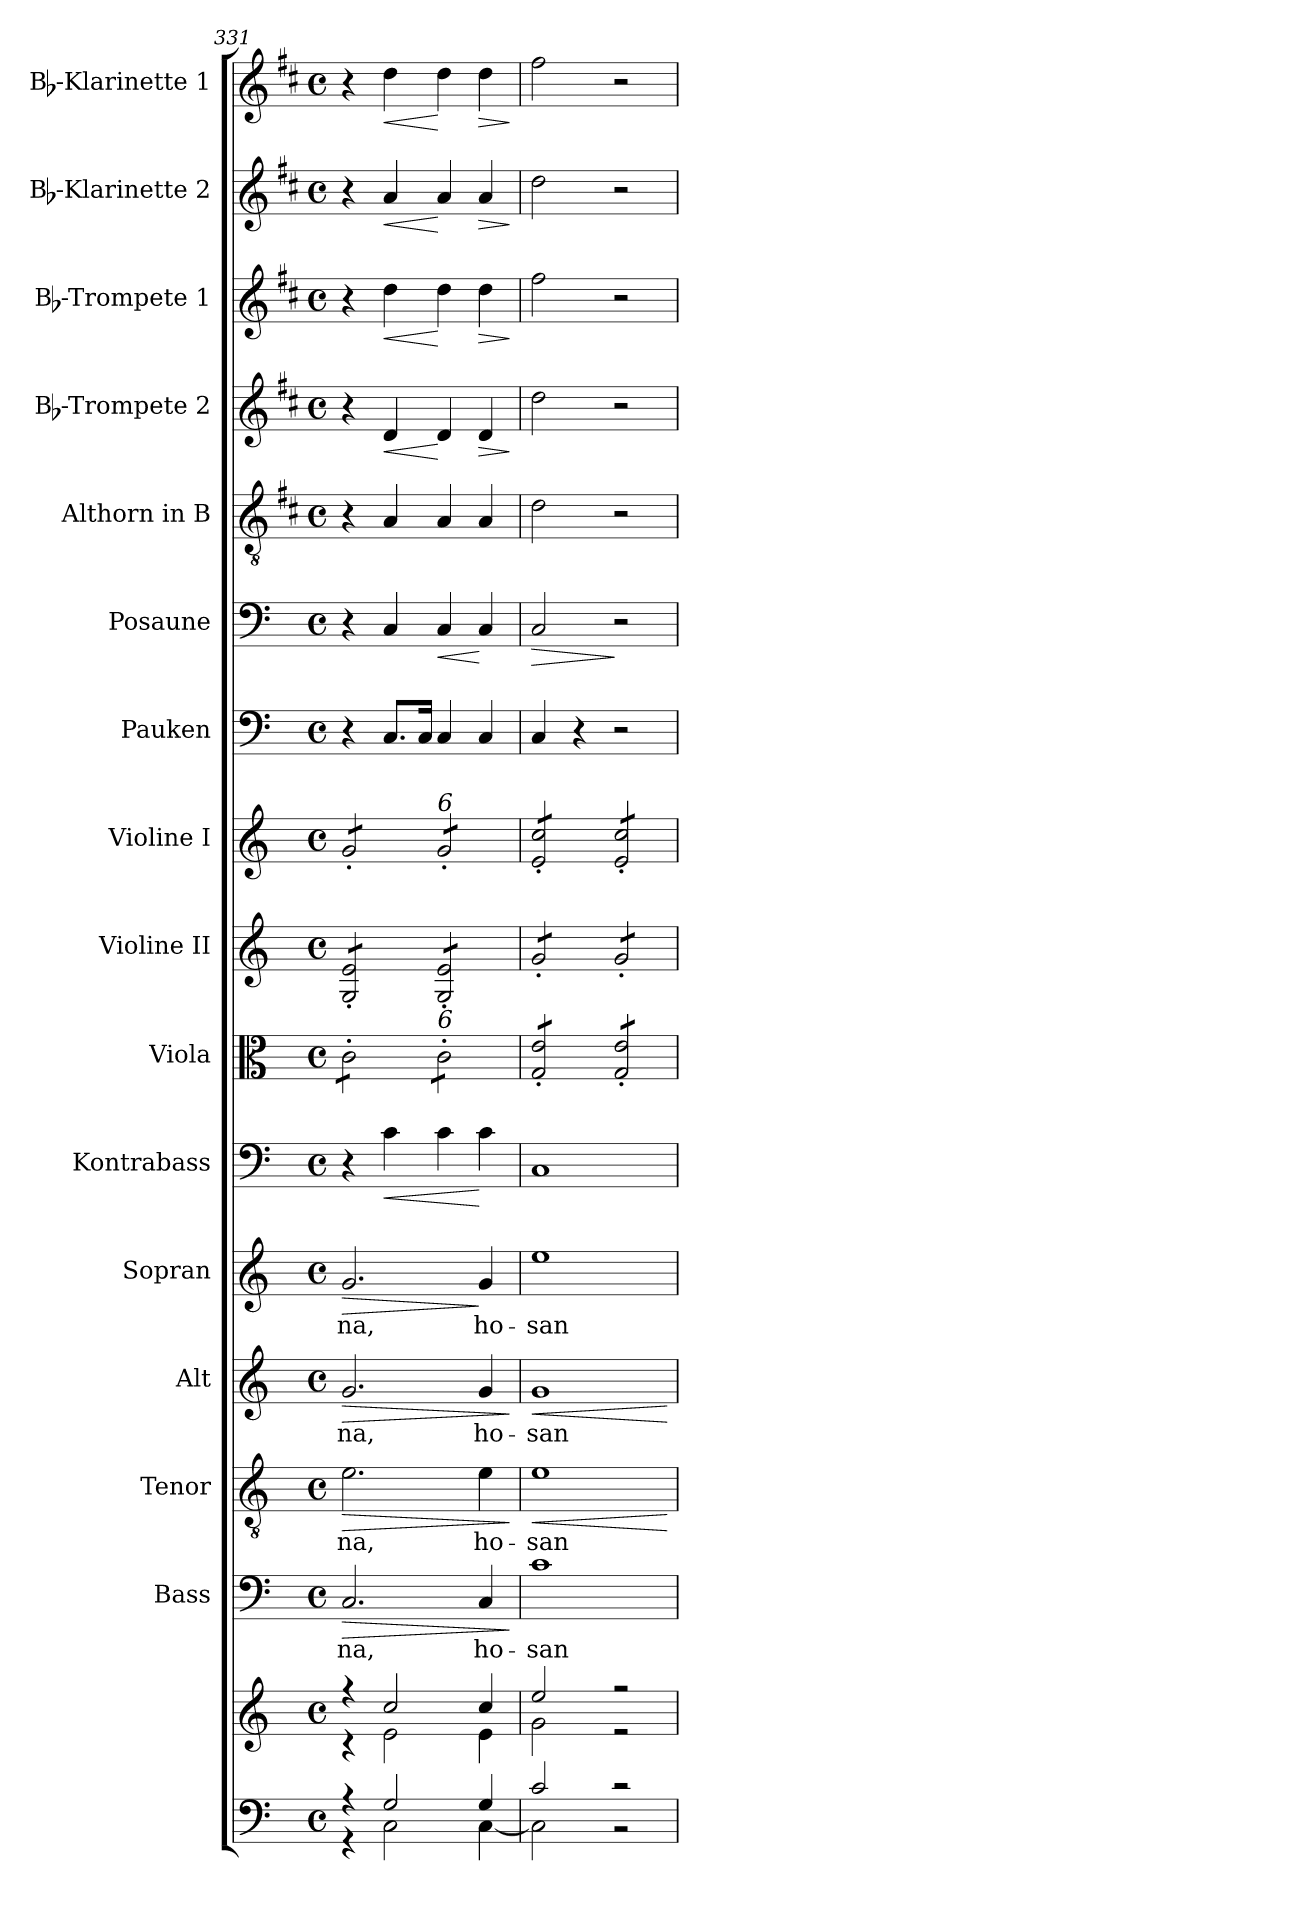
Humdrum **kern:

**kern	**kern	**kern	**text	**dynam	**kern	**text	**dynam	**kern	**text	**dynam	**kern	**text	**dynam	**kern	**dynam	**kern	**kern	**kern	**kern	**kern	**dynam	**kern	**kern	**dynam	**kern	**dynam	**kern	**dynam	**kern	**dynam
*part16	*part16	*part15	*part15	*part15	*part14	*part14	*part14	*part13	*part13	*part13	*part12	*part12	*part12	*part11	*part11	*part10	*part9	*part8	*part7	*part6	*part6	*part5	*part4	*part4	*part3	*part3	*part2	*part2	*part1	*part1
*staff17	*staff16	*staff15	*staff15	*staff15	*staff14	*staff14	*staff14	*staff13	*staff13	*staff13	*staff12	*staff12	*staff12	*staff11	*staff11	*staff10	*staff9	*staff8	*staff7	*staff6	*staff6	*staff5	*staff4	*staff4	*staff3	*staff3	*staff2	*staff2	*staff1	*staff1
*	*	*I"Bass	*	*	*I"Tenor	*	*	*I"Alt	*	*	*I"Sopran	*	*	*I"Kontrabass	*	*I"Viola	*I"Violine II	*I"Violine I	*I"Pauken	*I"Posaune	*	*I"Althorn in B	*I"Bb-Trompete 2	*	*I"Bb-Trompete 1	*	*I"Bb-Klarinette 2	*	*I"Bb-Klarinette 1	*
*	*	*I'B.	*	*	*I'T.	*	*	*I'A.	*	*	*I'S.	*	*	*I'Kb.	*	*I'Vla.	*I'Vl. II	*I'Vl. I	*I'Pk.	*I'Pos.	*	*	*I'Bb Trp. 2	*	*I'Bb Trp. 1	*	*I'Bb Kl. 2	*	*I'Bb Kl. 1	*
*clefF4	*clefG2	*clefF4	*	*	*clefGv2	*	*	*clefG2	*	*	*clefG2	*	*	*clefF4	*	*clefC3	*clefG2	*clefG2	*clefF4	*clefF4	*	*clefGv2	*clefG2	*	*clefG2	*	*clefG2	*	*clefG2	*
*	*	*	*	*	*	*	*	*	*	*	*	*	*	*ITrd7c12	*	*	*	*	*	*	*	*ITrd1c2	*ITrd1c2	*	*ITrd1c2	*	*ITrd1c2	*	*ITrd1c2	*
*k[]	*k[]	*k[]	*	*	*k[]	*	*	*k[]	*	*	*k[]	*	*	*k[]	*	*k[]	*k[]	*k[]	*k[]	*k[]	*	*k[]	*k[]	*	*k[]	*	*k[]	*	*k[]	*
*C:	*C:	*C:	*	*	*C:	*	*	*C:	*	*	*C:	*	*	*C:	*	*C:	*C:	*C:	*C:	*C:	*	*C:	*C:	*	*C:	*	*C:	*	*C:	*
*M4/4	*M4/4	*M4/4	*	*	*M4/4	*	*	*M4/4	*	*	*M4/4	*	*	*M4/4	*	*M4/4	*M4/4	*M4/4	*M4/4	*M4/4	*	*M4/4	*M4/4	*	*M4/4	*	*M4/4	*	*M4/4	*
*met(c)	*met(c)	*met(c)	*	*	*met(c)	*	*	*met(c)	*	*	*met(c)	*	*	*met(c)	*	*met(c)	*met(c)	*met(c)	*met(c)	*met(c)	*	*met(c)	*met(c)	*	*met(c)	*	*met(c)	*	*met(c)	*
=331	=331	=331	=331	=331	=331	=331	=331	=331	=331	=331	=331	=331	=331	=331	=331	=331	=331	=331	=331	=331	=331	=331	=331	=331	=331	=331	=331	=331	=331	=331
*^	*^	*	*	*	*	*	*	*	*	*	*	*	*	*	*	*	*	*	*	*	*	*	*	*	*	*	*	*	*	*
!	!	!	!	!	!	!	!	!	!	!	!	!	!	!	!	!	!	!	!	!LO:TX:a:i:t=6	!	!	!	!	!	!	!	!	!	!	!	!
!	!	!	!	!	!	!	!	!	!	!	!	!	!	!	!	!	!	!LO:TX:a:i:t=6	!	!	!	!	!	!	!	!	!	!	!	!	!	!
!	!	!	!	!	!LO:LY:b	!LO:HP:b	!	!LO:LY:b	!LO:HP:b	!	!LO:LY:b	!LO:HP:b	!	!LO:LY:b	!LO:HP:b	!	!	!	!	!	!	!	!	!	!	!	!	!	!	!	!	!
*	*	*	*	*	*	*	*	*	*	*	*	*	*	*	*	*	*	*tremolo	*	*	*	*	*	*	*	*	*	*	*	*	*	*
*	*	*	*	*	*	*	*	*	*	*	*	*	*	*	*	*	*	*	*tremolo	*	*	*	*	*	*	*	*	*	*	*	*	*
*	*	*	*	*	*	*	*	*	*	*	*	*	*	*	*	*	*	*	*	*tremolo	*	*	*	*	*	*	*	*	*	*	*	*
4r	4r	4r	4r	2.C/	-na,	>	2.e\	-na,	>	2.g/	-na,	>	2.g/	-na,	>	4r	.	8c'>\L	8G/'> 8e/'>L	8g'>/L	4r	4r	.	4r	4r	.	4r	.	4r	.	4r	.
.	.	.	.	.	.	.	.	.	.	.	.	.	.	.	.	.	.	8c'>\	8G/'> 8e/'>	8g'>/	.	.	.	.	.	.	.	.	.	.	.	.
!	!	!	!	!	!	!	!	!	!	!	!	!	!	!	!	!	!LO:HP:b	!	!	!	!	!	!	!	!	!LO:HP:b	!	!LO:HP:b	!	!LO:HP:b	!	!LO:HP:b
2G/	2C\	2cc/	2e\	.	.	.	.	.	.	.	.	.	.	.	.	4C\	<	8c'>\	8G/'> 8e/'>	8g'>/	8.C/L	4C/	.	4G/	4c/	<	4cc\	<	4g/	<	4cc\	<
.	.	.	.	.	.	.	.	.	.	.	.	.	.	.	.	.	.	8c'>\J	8G/'> 8e/'>J	8g'>/J	.	.	.	.	.	.	.	.	.	.	.	.
.	.	.	.	.	.	.	.	.	.	.	.	.	.	.	.	.	.	.	.	.	16C/Jk	.	.	.	.	.	.	.	.	.	.	.
!	!	!	!	!	!	!	!	!	!	!	!	!	!	!	!	!	!	!	!	!LO:TX:a:i:t=6	!	!	!	!	!	!	!	!	!	!	!	!
!	!	!	!	!	!	!	!	!	!	!	!	!	!	!	!	!	!	!LO:TX:a:i:t=6	!	!	!	!	!	!	!	!	!	!	!	!	!	!
!	!	!	!	!	!	!	!	!	!	!	!	!	!	!	!	!	!	!	!	!	!	!	!LO:HP:b	!	!	!	!	!	!	!	!	!
.	.	.	.	.	.	.	.	.	.	.	.	.	.	.	.	4C\	.	8c'>\L	8G/'> 8e/'>L	8g'>/L	4C/	4C/	<	4G/	4c/	[	4cc\	[	4g/	[	4cc\	[
.	.	.	.	.	.	.	.	.	.	.	.	.	.	.	.	.	.	8c'>\	8G/'> 8e/'>	8g'>/	.	.	.	.	.	.	.	.	.	.	.	.
!	!	!	!	!	!LO:LY:b	!	!	!LO:LY:b	!	!	!LO:LY:b	!	!	!LO:LY:b	!	!	!	!	!	!	!	!	!	!	!	!LO:HP:b	!	!LO:HP:b	!	!LO:HP:b	!	!LO:HP:b
4G/	[<4C\	4cc/	4e\	4C/	ho-	.	4e\	ho-	.	4g/	ho-	.	4g/	ho-	]	4C\	[	8c'>\	8G/'> 8e/'>	8g'>/	4C/	4C/	[	4G/	4c/	>	4cc\	>	4g/	>	4cc\	>
.	.	.	.	.	.	.	.	.	.	.	.	.	.	.	.	.	.	8c'>\J	8G/'> 8e/'>J	8g'>/J	.	.	.	.	.	.	.	.	.	.	.	.
*v	*v	*	*	*	*	*	*	*	*	*	*	*	*	*	*	*	*	*	*	*	*	*	*	*	*	*	*	*	*	*	*	*
*	*v	*v	*	*	*	*	*	*	*	*	*	*	*	*	*	*	*	*	*	*	*	*	*	*	*	*	*	*	*	*	*
.	.	.	.	]	.	.	]	.	.	]	.	.	.	.	.	.	.	.	.	.	.	.	.	]	.	]	.	]	.	]
=332	=332	=332	=332	=332	=332	=332	=332	=332	=332	=332	=332	=332	=332	=332	=332	=332	=332	=332	=332	=332	=332	=332	=332	=332	=332	=332	=332	=332	=332	=332
*^	*^	*	*	*	*	*	*	*	*	*	*	*	*	*	*	*	*	*	*	*	*	*	*	*	*	*	*	*	*	*
!	!	!	!	!	!LO:LY:b	!	!	!LO:LY:b	!LO:HP:b	!	!LO:LY:b	!LO:HP:b	!	!LO:LY:b	!	!	!	!	!	!	!	!	!LO:HP:b	!	!	!	!	!	!	!	!	!
2c/	2C\]	2ee/	2g\	1c	-san-	.	1e	-san-	<	1g	-san-	<	1ee	-san-	.	1CC	.	8G/'< 8e/'<L	8g'>/L	8e/'> 8cc/'>L	4C/	2C/	>	2c\	2cc\	.	2ee\	.	2cc\	.	2ee\	.
.	.	.	.	.	.	.	.	.	.	.	.	.	.	.	.	.	.	8G/'< 8e/'<	8g'>/	8e/'> 8cc/'>	.	.	.	.	.	.	.	.	.	.	.	.
.	.	.	.	.	.	.	.	.	.	.	.	.	.	.	.	.	.	8G/'< 8e/'<	8g'>/	8e/'> 8cc/'>	4r	.	.	.	.	.	.	.	.	.	.	.
.	.	.	.	.	.	.	.	.	.	.	.	.	.	.	.	.	.	8G/'< 8e/'<J	8g'>/J	8e/'> 8cc/'>J	.	.	.	.	.	.	.	.	.	.	.	.
2r	2r	2r	2r	.	.	.	.	.	.	.	.	.	.	.	.	.	.	8G/'< 8e/'<L	8g'>/L	8e/'> 8cc/'>L	2r	2r	]	2r	2r	.	2r	.	2r	.	2r	.
.	.	.	.	.	.	.	.	.	.	.	.	.	.	.	.	.	.	8G/'< 8e/'<	8g'>/	8e/'> 8cc/'>	.	.	.	.	.	.	.	.	.	.	.	.
.	.	.	.	.	.	.	.	.	.	.	.	.	.	.	.	.	.	8G/'< 8e/'<	8g'>/	8e/'> 8cc/'>	.	.	.	.	.	.	.	.	.	.	.	.
.	.	.	.	.	.	.	.	.	.	.	.	.	.	.	.	.	.	8G/'< 8e/'<J	8g'>/J	8e/'> 8cc/'>J	.	.	.	.	.	.	.	.	.	.	.	.
*	*	*	*	*	*	*	*	*	*	*	*	*	*	*	*	*	*	*	*	*Xtremolo	*	*	*	*	*	*	*	*	*	*	*	*
*	*	*	*	*	*	*	*	*	*	*	*	*	*	*	*	*	*	*	*Xtremolo	*	*	*	*	*	*	*	*	*	*	*	*	*
*	*	*	*	*	*	*	*	*	*	*	*	*	*	*	*	*	*	*Xtremolo	*	*	*	*	*	*	*	*	*	*	*	*	*	*
*v	*v	*	*	*	*	*	*	*	*	*	*	*	*	*	*	*	*	*	*	*	*	*	*	*	*	*	*	*	*	*	*	*
*	*v	*v	*	*	*	*	*	*	*	*	*	*	*	*	*	*	*	*	*	*	*	*	*	*	*	*	*	*	*	*	*
.	.	.	.	.	.	.	[	.	.	[	.	.	.	.	.	.	.	.	.	.	.	.	.	.	.	.	.	.	.	.
=	=	=	=	=	=	=	=	=	=	=	=	=	=	=	=	=	=	=	=	=	=	=	=	=	=	=	=	=	=	=
*-	*-	*-	*-	*-	*-	*-	*-	*-	*-	*-	*-	*-	*-	*-	*-	*-	*-	*-	*-	*-	*-	*-	*-	*-	*-	*-	*-	*-	*-	*-
